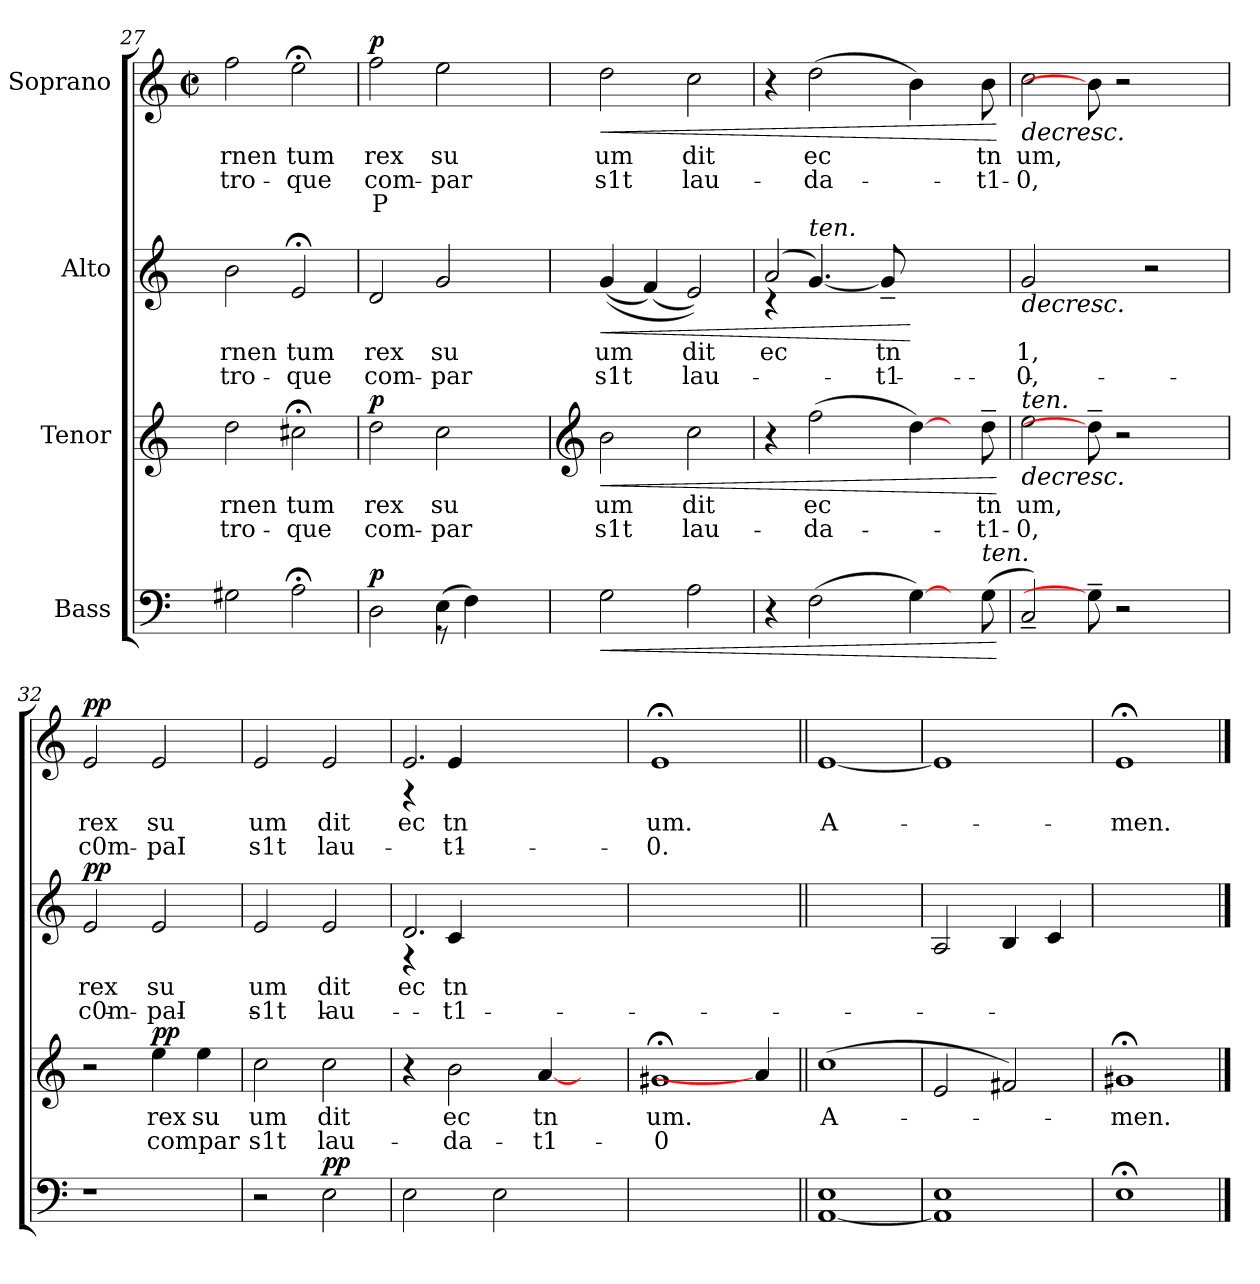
**kern	**dynam	**kern	**text	**text	**dynam	**kern	**text	**text	**dynam	**kern	**text	**text	**text	**dynam
*part4	*part4	*part3	*part3	*part3	*part3	*part2	*part2	*part2	*part2	*part1	*part1	*part1	*part1	*part1
*staff4	*staff4	*staff3	*staff3	*staff3	*staff3	*staff2	*staff2	*staff2	*staff2	*staff1	*staff1	*staff1	*staff1	*staff1
*I"Bass	*	*I"Tenor	*	*	*	*I"Alto	*	*	*	*I"Soprano	*	*	*	*
*clefF4	*	*clefG2	*	*	*	*clefG2	*	*	*	*clefG2	*	*	*	*
*k[]	*	*k[]	*	*	*	*k[]	*	*	*	*k[]	*	*	*	*
*	*	*	*	*	*	*	*	*	*	*M2/2	*	*	*	*
*	*	*	*	*	*	*	*	*	*	*met(c|)	*	*	*	*
=27	=27	=27	=27	=27	=27	=27	=27	=27	=27	=27	=27	=27	=27	=27
2G#X\	.	2dd\	rnen	tro-	.	2b\	rnen	tro-	.	2ff\	rnen	tro-	.	.
2A;<\	.	2cc#X;<\	-tum	-que	.	2e;</	-tum	-que	.	2ee;<\	-tum	-que	.	.
!!LO:LB:g=z
=28	=28	=28	=28	=28	=28	=28	=28	=28	=28	=28	=28	=28	=28	=28
*^	*	*	*	*	*	*	*	*	*	*	*	*	*	*
!	!	!LO:DY:a	!	!	!	!LO:DY:a	!	!	!	!	!	!	!	!	!LO:DY:a
2D\	2ryy	p	2dd\	rex	com-	p	2d/	rex	com-	.	2ff\	rex	com-	P	p
(>4E\	8r	.	2cc\	-su	-par	.	2g/	-su	-par	.	2ee\	-su	-par	.	.
.	4F\)	.	.	.	.	.	.	.	.	.	.	.	.	.	.
4ryy	.	.	.	.	.	.	.	.	.	.	.	.	.	.	.
.	8ryy	.	.	.	.	.	.	.	.	.	.	.	.	.	.
*v	*v	*	*	*	*	*	*	*	*	*	*	*	*	*	*
.	.	.	.	.	]	.	.	.	]	.	.	.	.	.
!!LO:PB:g=z
=29	=29	=29	=29	=29	=29	=29	=29	=29	=29	=29	=29	=29	=29	=29
*	*	*clefG2	*	*	*	*	*	*	*	*	*	*	*	*
!	!LO:HP:b	!	!	!	!LO:HP:b	!	!	!	!LO:HP:b	!	!	!	!	!LO:HP:b
2G\	<	2b\	um	s1t	<	((>4g/	um	s1t	<	2dd\	um	s1t	.	<
.	.	.	.	.	.	(>4f/)	.	.	.	.	.	.	.	]
2A\	.	2cc\	-dit	lau-	.	2e/))	-dit	lau-	.	2cc\	-dit	lau-	.	.
=30	=30	=30	=30	=30	=30	=30	=30	=30	=30	=30	=30	=30	=30	=30
*	*	*	*	*	*	*^	*	*	*	*	*	*	*	*
4r	.	4r	.	.	.	(2a/	4r	-ec	.	.	4r	.	.	.	.
(>2F\	.	(>2ff\	-ec	-da-	.	.	[4.g~~/)	.	.	.	(>2dd\	-ec	-da-	.	.
.	.	.	.	.	.	2ryy	.	.	.	.	.	.	.	.	.
.	.	.	.	.	.	.	8g~/]	-tn	-t1-	.	.	.	.	.	.
[4G\)	.	[4dd\)	.	.	.	.	4ryy	.	.	[	[4b\)	.	.	.	.
8ryy	.	8ryy	.	.	.	4ryy	4ryy	.	.	.	8ryy	.	.	.	.
(>8G~~\	.	8dd~\	-tn	-t1-	.	.	.	.	.	.	8b\	-tn	-t1-	.	.
*	*	*	*	*	*	*v	*v	*	*	*	*	*	*	*	*
.	[	.	.	.	[	.	.	.	.	.	.	.	.	[
=31	=31	=31	=31	=31	=31	=31	=31	=31	=31	=31	=31	=31	=31	=31
!	!	!	!	!	!LO:HP:b	!	!	!	!LO:HP:b	!	!	!	!	!LO:HP:b
2C~/)	.	2ee~~\	-um,	-0,	>	2g/	1,	-0,	>	2cc\	-um,	-0,	.	>
8G~\]	.	8dd~\]	.	.	.	4ryy	.	.	.	8b\]	.	.	.	.
2r	.	2r	.	.	.	.	.	.	.	2r	.	.	.	.
.	.	.	.	.	.	2r	.	.	.	.	.	.	.	.
8ryy	.	8ryy	.	.	.	.	.	.	.	8ryy	.	.	.	.
=32	=32	=32	=32	=32	=32	=32	=32	=32	=32	=32	=32	=32	=32	=32
!	!	!	!	!	!	!	!	!	!LO:DY:a	!	!	!	!	!LO:DY:a
1r	.	2r	.	.	.	2e/	rex	c0m-	pp	2e/	rex	c0m-	.	pp
!	!	!	!	!	!LO:DY:a	!	!	!	!	!	!	!	!	!
.	.	4ee\	rex	compar	pp	2e/	-su	-paI	.	2e/	-su	-paI	.	.
.	.	4ee\	-su	.	.	.	.	.	.	.	.	.	.	.
=33	=33	=33	=33	=33	=33	=33	=33	=33	=33	=33	=33	=33	=33	=33
2r	.	2cc\	-um	s1t	.	2e/	-um	s1t	.	2e/	-um	s1t	.	.
!	!LO:DY:a	!	!	!	!	!	!	!	!	!	!	!	!	!
2E\	pp	2cc\	-dit	lau-	.	2e/	-dit	lau-	.	2e/	-dit	lau-	.	.
=34	=34	=34	=34	=34	=34	=34	=34	=34	=34	=34	=34	=34	=34	=34
*	*	*	*	*	*	*^	*	*	*	*^	*	*	*	*
2E\	.	4r	.	.	.	2.d/	4r	-ec	.	.	2.e/	4r	-ec	.	.	.
.	.	2b\	-ec	-da-	.	.	4c/	-tn	-t1-	.	.	4e/	-tn	-t1-	.	.
2E\	.	.	.	.	.	.	4ryy	.	.	.	.	4ryy	.	.	.	.
.	.	[4a/	-tn	-t1-	.	4ryy	2ryy	.	.	.	4ryy	2ryy	.	.	.	.
4ryy	.	4ryy	.	.	.	4ryy	.	.	.	.	4ryy	.	.	.	.	.
*	*	*	*	*	*	*v	*v	*	*	*	*	*	*	*	*	*
*	*	*	*	*	*	*	*	*	*	*v	*v	*	*	*	*
=35	=35	=35	=35	=35	=35	=35	=35	=35	=35	=35	=35	=35	=35	=35
1ryy	.	1g#X;<	-um.	-0	.	1ryy	.	.	.	1e;<	-um.	-0.	.	.
4ryy	.	4a/]	.	.	.	4ryy	.	.	.	4ryy	.	.	.	.
=36||	=36||	=36||	=36||	=36||	=36||	=36||	=36||	=36||	=36||	=36||	=36||	=36||	=36||	=36||
*^	*	*	*	*	*	*	*	*	*	*	*	*	*	*
1E	[1AA	.	(>1cc	A-	.	.	1ryy	.	.	.	[1e	A-	.	.	.
=37	=37	=37	=37	=37	=37	=37	=37	=37	=37	=37	=37	=37	=37	=37	=37
1E	1AA]	.	2e/	.	.	.	2A/	.	.	.	1e]	.	.	.	.
.	.	.	2f#X/)	.	.	.	4B/	.	.	.	.	.	.	.	.
.	.	.	.	.	.	.	4c/	.	.	.	.	.	.	.	.
*v	*v	*	*	*	*	*	*	*	*	*	*	*	*	*	*
!!LO:LB:g=z
=38	=38	=38	=38	=38	=38	=38	=38	=38	=38	=38	=38	=38	=38	=38
1E;<	.	1g#X;<	-men.	.	.	1ryy	.	.	.	1e;<	-men.	.	.	.
==	==	==	==	==	==	==	==	==	==	==	==	==	==	==
*-	*-	*-	*-	*-	*-	*-	*-	*-	*-	*-	*-	*-	*-	*-
